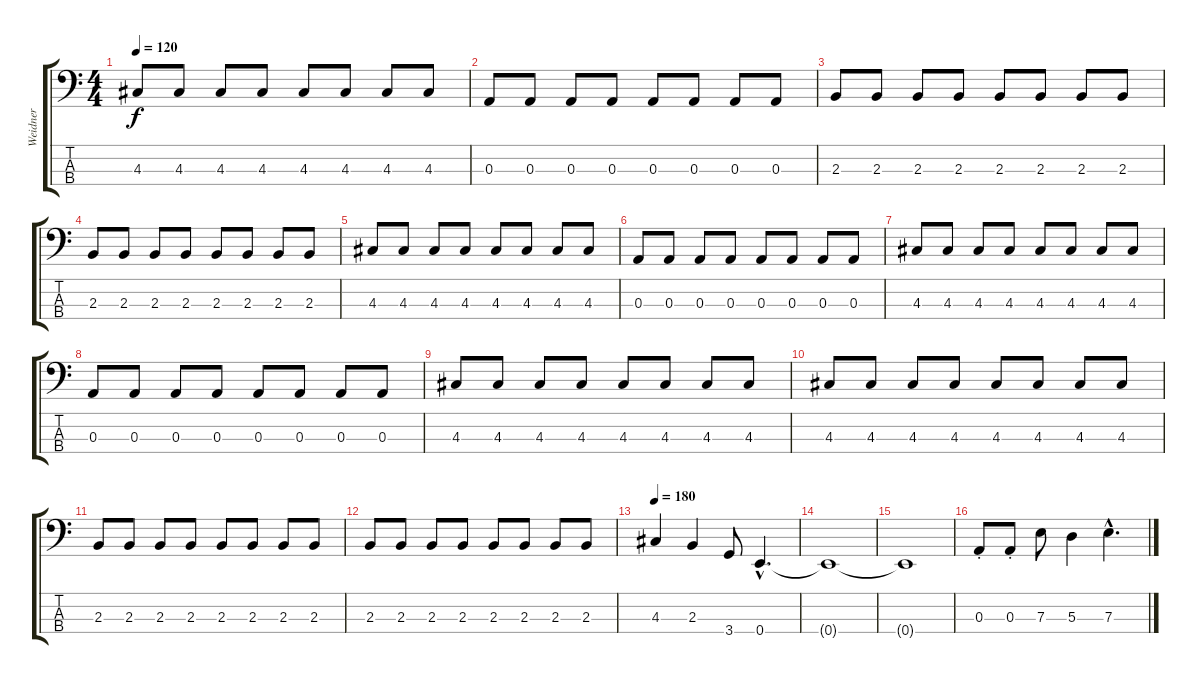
\track ("Weidner" "Weidner") {instrument electricbassfinger}
\staff {score tabs}
\tuning (G2 D2 A1 E1) {hide}
\ts (4 4)
\tempo 120
\clef f4
\ks c
4.3.8{dy f} 4.3.8 4.3.8 4.3.8 4.3.8 4.3.8 4.3.8 4.3.8 |
0.3.8 0.3.8 0.3.8 0.3.8 0.3.8 0.3.8 0.3.8 0.3.8 |
2.3.8 2.3.8 2.3.8 2.3.8 2.3.8 2.3.8 2.3.8 2.3.8 |
2.3.8 2.3.8 2.3.8 2.3.8 2.3.8 2.3.8 2.3.8 2.3.8 |
4.3.8 4.3.8 4.3.8 4.3.8 4.3.8 4.3.8 4.3.8 4.3.8 |
0.3.8 0.3.8 0.3.8 0.3.8 0.3.8 0.3.8 0.3.8 0.3.8 |
4.3.8 4.3.8 4.3.8 4.3.8 4.3.8 4.3.8 4.3.8 4.3.8 |
0.3.8 0.3.8 0.3.8 0.3.8 0.3.8 0.3.8 0.3.8 0.3.8 |
4.3.8 4.3.8 4.3.8 4.3.8 4.3.8 4.3.8 4.3.8 4.3.8 |
4.3.8 4.3.8 4.3.8 4.3.8 4.3.8 4.3.8 4.3.8 4.3.8 |
2.3.8 2.3.8 2.3.8 2.3.8 2.3.8 2.3.8 2.3.8 2.3.8 |
2.3.8 2.3.8 2.3.8 2.3.8 2.3.8 2.3.8 2.3.8 2.3.8 |
\tempo 180
4.3.4 2.3.4 3.4.8 0.4{hac}.4{d} |
0.4{t}.1 |
0.4{t}.1 |
0.3{st}.8 0.3{st}.8 7.3.8 5.3.4 7.3{hac}.4{d}
